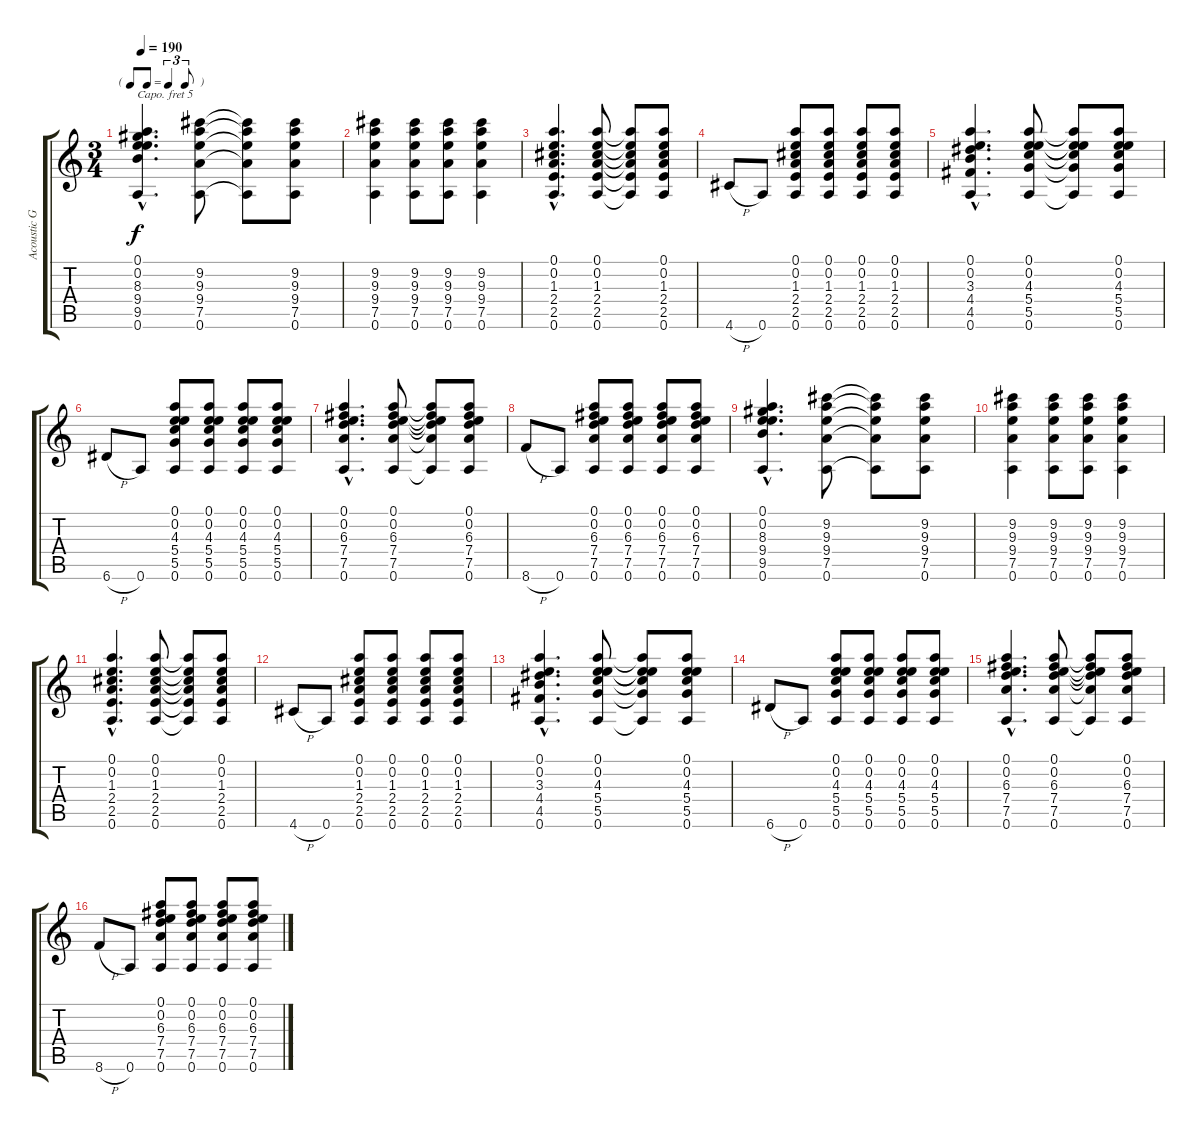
\track ("Acoustic Guitar" "Acoustic G") {instrument acousticguitarsteel}
\staff {score tabs}
\capo 5
\tuning (E4 B3 G3 D3 A2 E2) {hide}
\ts (3 4)
\tf triplet8th
\tempo 190
\clef g2
\ks c
(0.1{hac} 0.2{hac} 8.3{hac} 9.4{hac} 9.5{hac} 0.6{hac}).4{d dy f} (9.2 9.3 9.4 7.5 0.6).8 (9.2{t} 9.3{t} 9.4{t} 7.5{t} 0.6{t}).8 (9.2 9.3 9.4 7.5 0.6).8 |
(9.2 9.3 9.4 7.5 0.6).4 (9.2 9.3 9.4 7.5 0.6).8 (9.2 9.3 9.4 7.5 0.6).8 (9.2 9.3 9.4 7.5 0.6).4 |
(0.1{hac} 0.2{hac} 1.3{hac} 2.4{hac} 2.5{hac} 0.6{hac}).4{d} (0.1 0.2 1.3 2.4 2.5 0.6).8 (0.1{t} 0.2{t} 1.3{t} 2.4{t} 2.5{t} 0.6{t}).8 (0.1 0.2 1.3 2.4 2.5 0.6).8 |
4.6{h}.8 0.6.8 (0.1 0.2 1.3 2.4 2.5 0.6).8 (0.1 0.2 1.3 2.4 2.5 0.6).8 (0.1 0.2 1.3 2.4 2.5 0.6).8 (0.1 0.2 1.3 2.4 2.5 0.6).8 |
(0.1{hac} 0.2{hac} 3.3{hac} 4.4{hac} 4.5{hac} 0.6{hac}).4{d} (0.1 0.2 4.3 5.4 5.5 0.6).8 (0.1{t} 0.2{t} 4.3{t} 5.4{t} 5.5{t} 0.6{t}).8 (0.1 0.2 4.3 5.4 5.5 0.6).8 |
6.6{h}.8 0.6.8 (0.1 0.2 4.3 5.4 5.5 0.6).8 (0.1 0.2 4.3 5.4 5.5 0.6).8 (0.1 0.2 4.3 5.4 5.5 0.6).8 (0.1 0.2 4.3 5.4 5.5 0.6).8 |
(0.1{hac} 0.2{hac} 6.3{hac} 7.4{hac} 7.5{hac} 0.6{hac}).4{d} (0.1 0.2 6.3 7.4 7.5 0.6).8 (0.1{t} 0.2{t} 6.3{t} 7.4{t} 7.5{t} 0.6{t}).8 (0.1 0.2 6.3 7.4 7.5 0.6).8 |
8.6{h}.8 0.6.8 (0.1 0.2 6.3 7.4 7.5 0.6).8 (0.1 0.2 6.3 7.4 7.5 0.6).8 (0.1 0.2 6.3 7.4 7.5 0.6).8 (0.1 0.2 6.3 7.4 7.5 0.6).8 |
(0.1{hac} 0.2{hac} 8.3{hac} 9.4{hac} 9.5{hac} 0.6{hac}).4{d} (9.2 9.3 9.4 7.5 0.6).8 (9.2{t} 9.3{t} 9.4{t} 7.5{t} 0.6{t}).8 (9.2 9.3 9.4 7.5 0.6).8 |
(9.2 9.3 9.4 7.5 0.6).4 (9.2 9.3 9.4 7.5 0.6).8 (9.2 9.3 9.4 7.5 0.6).8 (9.2 9.3 9.4 7.5 0.6).4 |
(0.1{hac} 0.2{hac} 1.3{hac} 2.4{hac} 2.5{hac} 0.6{hac}).4{d} (0.1 0.2 1.3 2.4 2.5 0.6).8 (0.1{t} 0.2{t} 1.3{t} 2.4{t} 2.5{t} 0.6{t}).8 (0.1 0.2 1.3 2.4 2.5 0.6).8 |
4.6{h}.8 0.6.8 (0.1 0.2 1.3 2.4 2.5 0.6).8 (0.1 0.2 1.3 2.4 2.5 0.6).8 (0.1 0.2 1.3 2.4 2.5 0.6).8 (0.1 0.2 1.3 2.4 2.5 0.6).8 |
(0.1{hac} 0.2{hac} 3.3{hac} 4.4{hac} 4.5{hac} 0.6{hac}).4{d} (0.1 0.2 4.3 5.4 5.5 0.6).8 (0.1{t} 0.2{t} 4.3{t} 5.4{t} 5.5{t} 0.6{t}).8 (0.1 0.2 4.3 5.4 5.5 0.6).8 |
6.6{h}.8 0.6.8 (0.1 0.2 4.3 5.4 5.5 0.6).8 (0.1 0.2 4.3 5.4 5.5 0.6).8 (0.1 0.2 4.3 5.4 5.5 0.6).8 (0.1 0.2 4.3 5.4 5.5 0.6).8 |
(0.1{hac} 0.2{hac} 6.3{hac} 7.4{hac} 7.5{hac} 0.6{hac}).4{d} (0.1 0.2 6.3 7.4 7.5 0.6).8 (0.1{t} 0.2{t} 6.3{t} 7.4{t} 7.5{t} 0.6{t}).8 (0.1 0.2 6.3 7.4 7.5 0.6).8 |
8.6{h}.8 0.6.8 (0.1 0.2 6.3 7.4 7.5 0.6).8 (0.1 0.2 6.3 7.4 7.5 0.6).8 (0.1 0.2 6.3 7.4 7.5 0.6).8 (0.1 0.2 6.3 7.4 7.5 0.6).8
